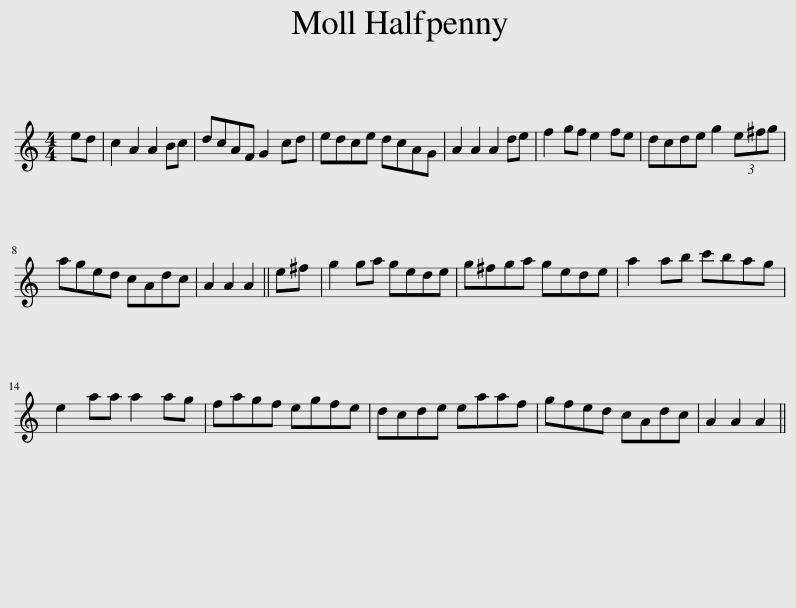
X:1
L:1/8
M:4/4
I:linebreak $
K:C
V:1 treble
V:1
 ed | c2 A2 A2 Bc | dcAF G2 cd | edce dcAG | A2 A2 A2 de | %5
 f2 gf e2 fe | dcde g2 (3e^fg |$ aged cAdc | A2 A2 A2 || e^f | %10
 g2 ga gede | g^fga gede | a2 ab c'bag |$ e2 aa a2 ag | fagf egfe | %15
 dcde eaaf | gfed cAdc | A2 A2 A2 || %18
